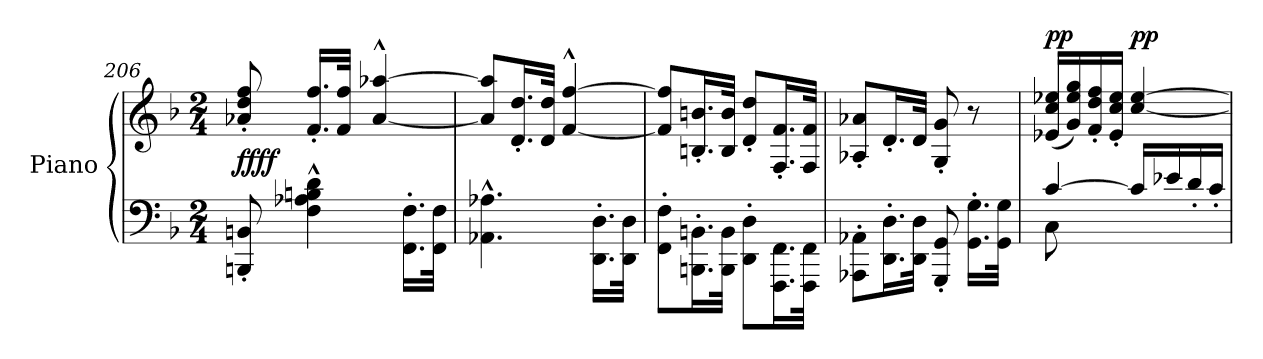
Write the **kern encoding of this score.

**kern	**kern	**dynam
*part1	*part1	*part1
*staff2	*staff1	*staff1/2
*I"Piano	*	*
*I'Pno	*	*
*clefF4	*clefG2	*
*k[b-]	*k[b-]	*
*M2/4	*M2/4	*
=206	=206	=206
!	!	!LO:DY:a=2
!	!	!LO:DY:n=1:a
8BBBn/' 8BBn/'	8a-X/' 8dd/' 8ff/'	ff ff
4F\^^ 4A-X\^^ 4Bn\^^ 4d\^^	16.f/' 16.ff/'LL	.
.	32f/ 32ff/JJk	.
.	[4a-/^^ [4aa-X/^^	.
16.FF\' 16.F\'LL	.	.
32FF\ 32F\JJk	.	.
=207	=207	=207
4.AA-X\^^ 4.A-X\^^	8a-/] 8aa-/]L	.
.	16.d/' 16.dd/'L	.
.	32d/ 32dd/JJk	.
.	[4f/^^ [4ff/^^	.
16.DD\' 16.D\'LL	.	.
32DD\ 32D\JJk	.	.
=208	=208	=208
8FF\' 8F\'L	8f/] 8ff/]L	.
16.BBBn\' 16.BBn\'L	16.Bn/' 16.bn/'L	.
32BBB\ 32BB\JJk	32B/ 32b/JJk	.
8DD\' 8D\'L	8d/' 8dd/'L	.
16.FFF\ 16.FF\L	16.F/' 16.f/'L	.
32FFF\ 32FF\JJk	32F/ 32f/JJk	.
=209	=209	=209
8AAA-X\' 8AA-X\'L	8A-X/' 8a-X/'L	.
16.DD\' 16.D\'L	16.d'/L	.
32DD\ 32D\JJk	32d/JJk	.
8GGG/' 8GG/'	8G/' 8g/'	.
16.GG\' 16.G\'LL	8r	.
32GG\ 32G\JJk	.	.
!!LO:LB:g=z
=210	=210	=210
*^	*	*
!	!	!	!LO:DY:b=2
!	!	!	!LO:DY:n=1:a
[4c/	8C\	(<16e-X/ 16cc/ 16ee-X/LL	p p
.	.	16g/ 16ee-/ 16gg/)	.
.	8ryy	16f/' 16dd/' 16ff/'	.
.	.	16e-/' 16cc/' 16ee-/'JJ	.
!	!	!	!LO:DY:n=2:a
16c/LL]	4ryy	[4cc/ [4ee-/	pp
16e-X/	.	.	.
16d'/	.	.	.
16c'/JJ	.	.	.
*v	*v	*	*
=	=	=
*-	*-	*-
